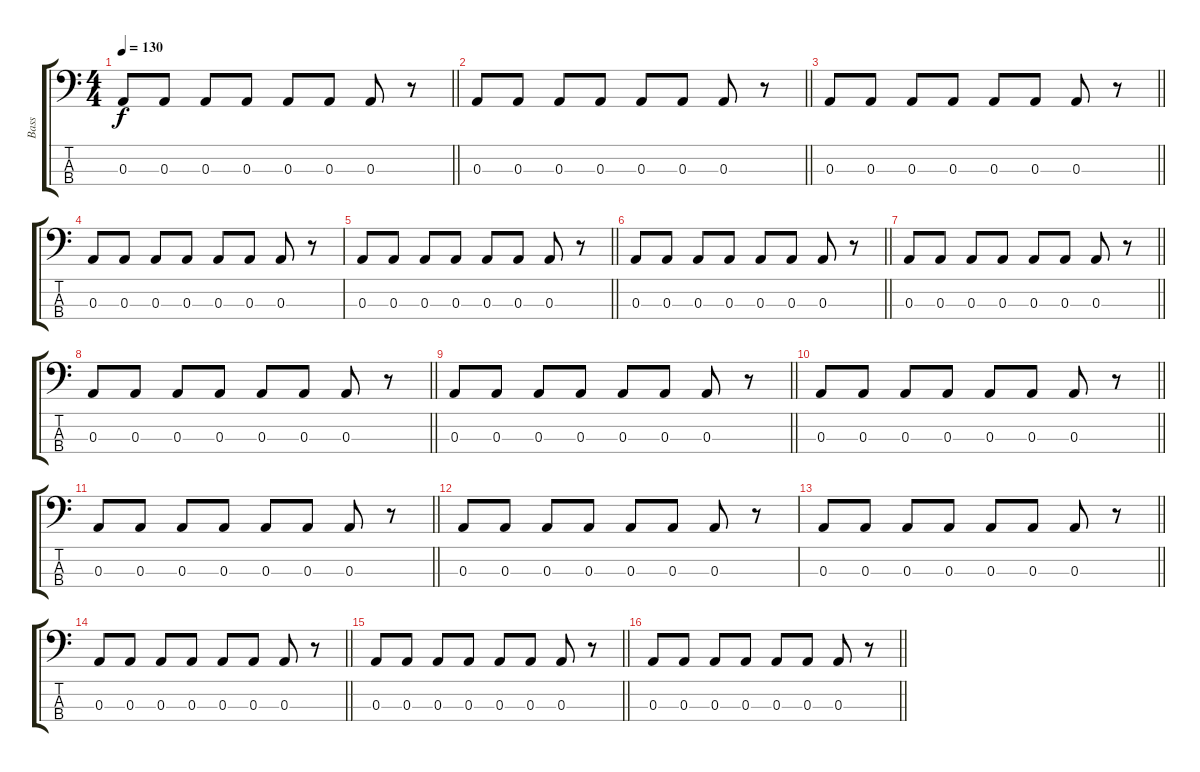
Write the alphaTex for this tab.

\track ("Bass" "Bass") {instrument electricbassfinger}
\staff {score tabs}
\tuning (G2 D2 A1 D1) {hide}
\ts (4 4)
\tempo 130
\clef f4
\barLineRight lightlight
\ks c
0.3.8{dy f} 0.3.8 0.3.8 0.3.8 0.3.8 0.3.8 0.3.8 r.8 |
\barLineRight lightlight
0.3.8 0.3.8 0.3.8 0.3.8 0.3.8 0.3.8 0.3.8 r.8 |
\barLineRight lightlight
0.3.8 0.3.8 0.3.8 0.3.8 0.3.8 0.3.8 0.3.8 r.8 |
0.3.8 0.3.8 0.3.8 0.3.8 0.3.8 0.3.8 0.3.8 r.8 |
\barLineRight lightlight
0.3.8 0.3.8 0.3.8 0.3.8 0.3.8 0.3.8 0.3.8 r.8 |
\barLineRight lightlight
0.3.8 0.3.8 0.3.8 0.3.8 0.3.8 0.3.8 0.3.8 r.8 |
\barLineRight lightlight
0.3.8 0.3.8 0.3.8 0.3.8 0.3.8 0.3.8 0.3.8 r.8 |
\barLineRight lightlight
0.3.8 0.3.8 0.3.8 0.3.8 0.3.8 0.3.8 0.3.8 r.8 |
\barLineRight lightlight
0.3.8 0.3.8 0.3.8 0.3.8 0.3.8 0.3.8 0.3.8 r.8 |
\barLineRight lightlight
0.3.8 0.3.8 0.3.8 0.3.8 0.3.8 0.3.8 0.3.8 r.8 |
\barLineRight lightlight
0.3.8 0.3.8 0.3.8 0.3.8 0.3.8 0.3.8 0.3.8 r.8 |
0.3.8 0.3.8 0.3.8 0.3.8 0.3.8 0.3.8 0.3.8 r.8 |
\barLineRight lightlight
0.3.8 0.3.8 0.3.8 0.3.8 0.3.8 0.3.8 0.3.8 r.8 |
\barLineRight lightlight
0.3.8 0.3.8 0.3.8 0.3.8 0.3.8 0.3.8 0.3.8 r.8 |
\barLineRight lightlight
0.3.8 0.3.8 0.3.8 0.3.8 0.3.8 0.3.8 0.3.8 r.8 |
\barLineRight lightlight
0.3.8 0.3.8 0.3.8 0.3.8 0.3.8 0.3.8 0.3.8 r.8
